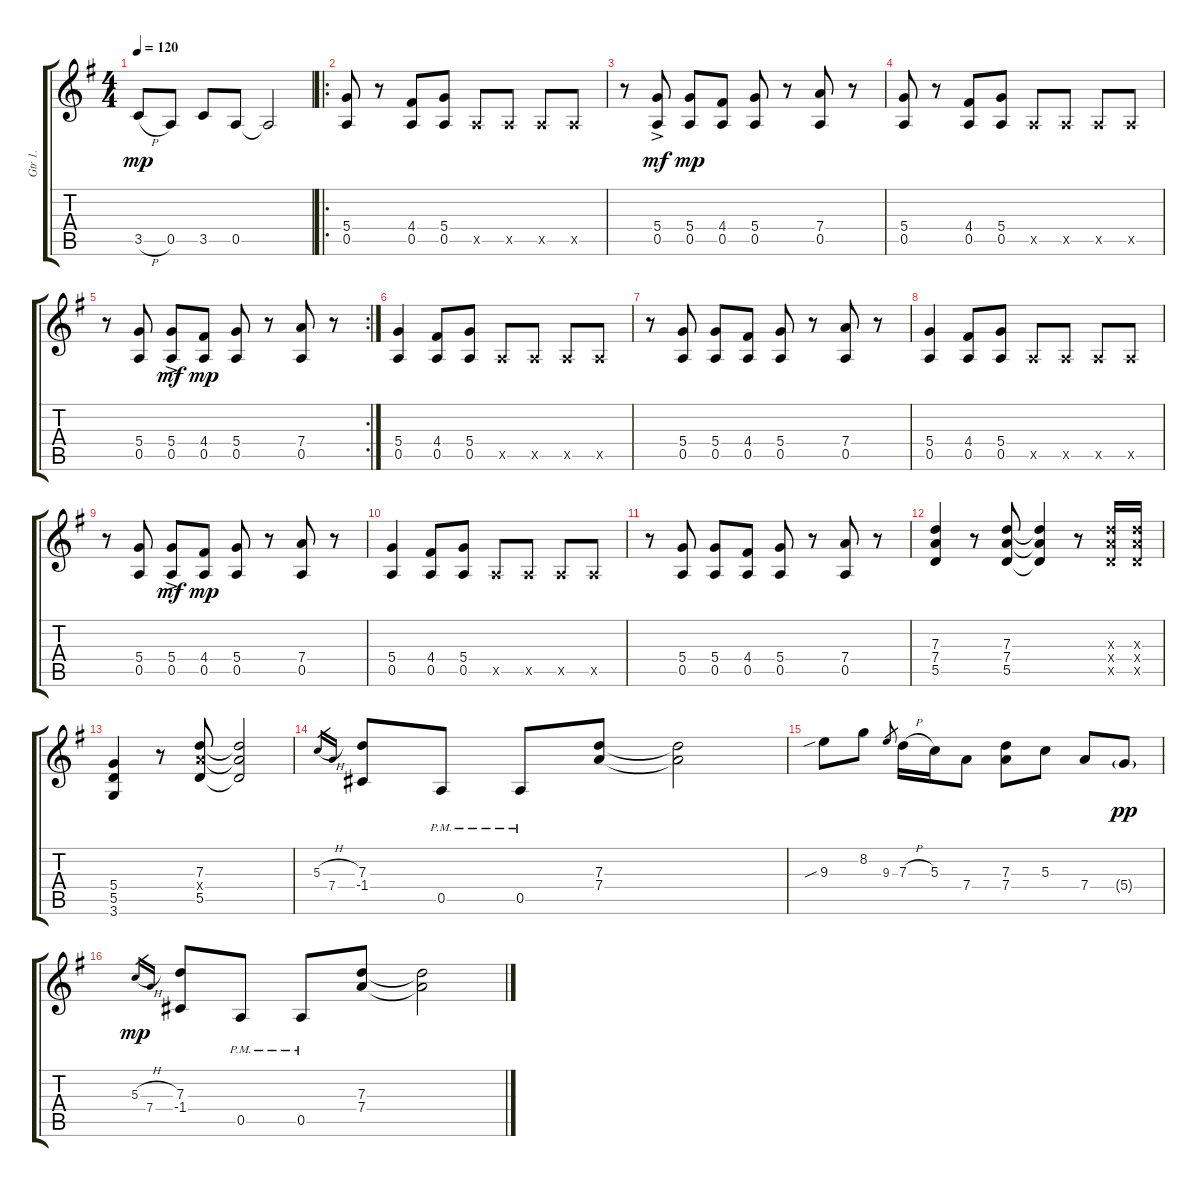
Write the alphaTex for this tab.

\track ("Gtr 1." "Gtr 1.") {instrument distortionguitar}
\staff {score tabs}
\tuning (E4 B3 G3 D3 A2 E2) {hide}
\ts (4 4)
\tempo 120
\clef g2
\ks g
3.5{h}.8{dy mp} 0.5.8 3.5.8 0.5.8 0.5{t}.2 |
\ro
(5.4 0.5).8 r.8 (4.4 0.5).8 (5.4 0.5).8 0.5{x}.8 0.5{x}.8 0.5{x}.8 0.5{x}.8 |
r.8 (5.4{ac} 0.5{ac}).8{dy mf} (5.4 0.5).8{dy mp} (4.4 0.5).8 (5.4 0.5).8 r.8 (7.4 0.5).8 r.8 |
(5.4 0.5).8 r.8 (4.4 0.5).8 (5.4 0.5).8 0.5{x}.8 0.5{x}.8 0.5{x}.8 0.5{x}.8 |
\rc 2
r.8 (5.4 0.5).8 (5.4{ac} 0.5{ac}).8{dy mf} (4.4 0.5).8{dy mp} (5.4 0.5).8 r.8 (7.4 0.5).8 r.8 |
(5.4 0.5).4 (4.4 0.5).8 (5.4 0.5).8 0.5{x}.8 0.5{x}.8 0.5{x}.8 0.5{x}.8 |
r.8 (5.4 0.5).8 (5.4 0.5).8 (4.4 0.5).8 (5.4 0.5).8 r.8 (7.4 0.5).8 r.8 |
(5.4 0.5).4 (4.4 0.5).8 (5.4 0.5).8 0.5{x}.8 0.5{x}.8 0.5{x}.8 0.5{x}.8 |
r.8 (5.4 0.5).8 (5.4{ac} 0.5{ac}).8{dy mf} (4.4 0.5).8{dy mp} (5.4 0.5).8 r.8 (7.4 0.5).8 r.8 |
(5.4 0.5).4 (4.4 0.5).8 (5.4 0.5).8 0.5{x}.8 0.5{x}.8 0.5{x}.8 0.5{x}.8 |
r.8 (5.4 0.5).8 (5.4 0.5).8 (4.4 0.5).8 (5.4 0.5).8 r.8 (7.4 0.5).8 r.8 |
(7.3 7.4 5.5).4 r.8 (7.3 7.4 5.5).8 (7.3{t} 7.4{t} 5.5{t}).4 r.8 (7.3{x} 7.4{x} 5.5{x}).16 (7.3{x} 7.4{x} 5.5{x}).16 |
(5.4 5.5 3.6).4 r.8 (7.3 7.4{x} 5.5).8 (7.3{t} 7.4{t} 5.5{t}).2 |
5.3{h}.16{gr} 7.4.16{gr} (7.3 -1.4).8 0.5{pm}.8 0.5{pm}.8 (7.3 7.4).8 (7.3{t} 7.4{t}).2 |
9.3{sib}.8 8.2.8 9.3.8{gr} 7.3{h}.16 5.3.16 7.4.8 (7.3 7.4).8 5.3.8 7.4.8 5.4{g}.8{dy pp} |
5.3{h}.16{gr dy mp} 7.4.16{gr} (7.3 -1.4).8 0.5{pm}.8 0.5{pm}.8 (7.3 7.4).8 (7.3{t} 7.4{t}).2
